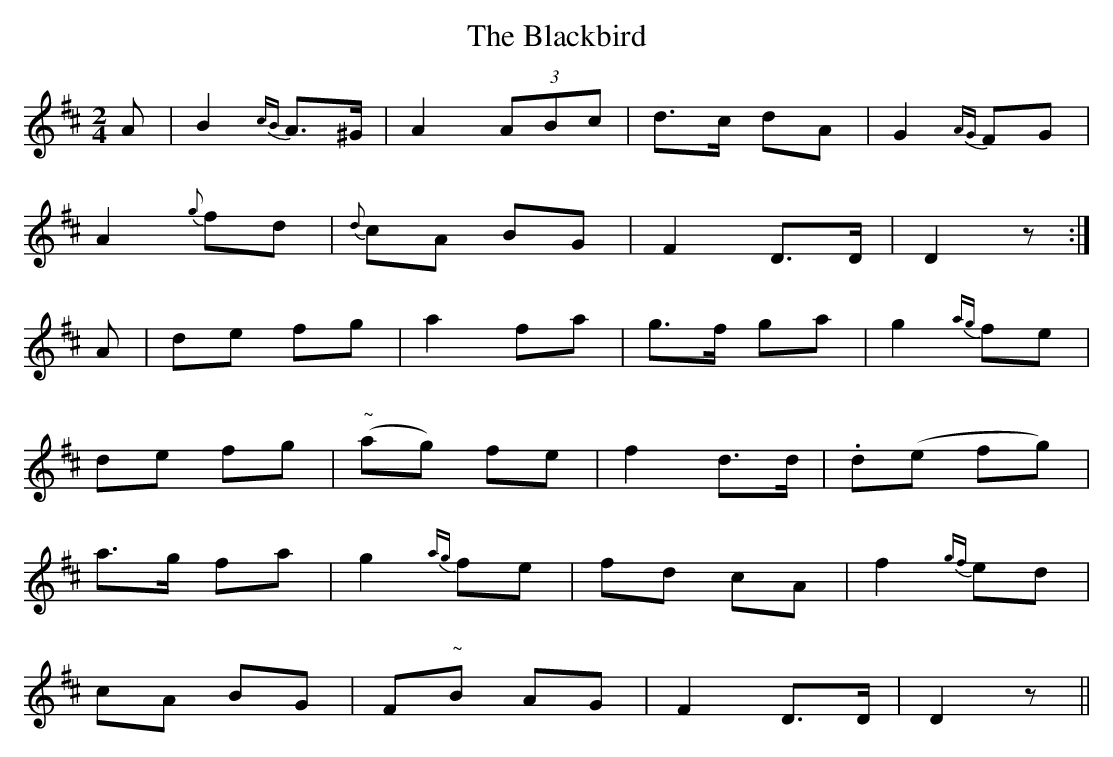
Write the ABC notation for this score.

X:1
T: The Blackbird
M: 2/4
L: 1/8
K: D
A|B2 {cB}A>^G|A2 (3ABc|d>c dA|G2 {AG}FG|
A2 {g}fd|{d}cA BG|F2 D>D|D2 z:|
A|de fg|a2 fa|g>f ga|g2 {ag}fe|
de fg|"~"(ag) fe|f2 d>d|.d(e fg)|
a>g fa|g2 {ag}fe|fd cA|f2 {gf}ed|
cA BG|F"~"B AG|F2 D>D|D2 z||
